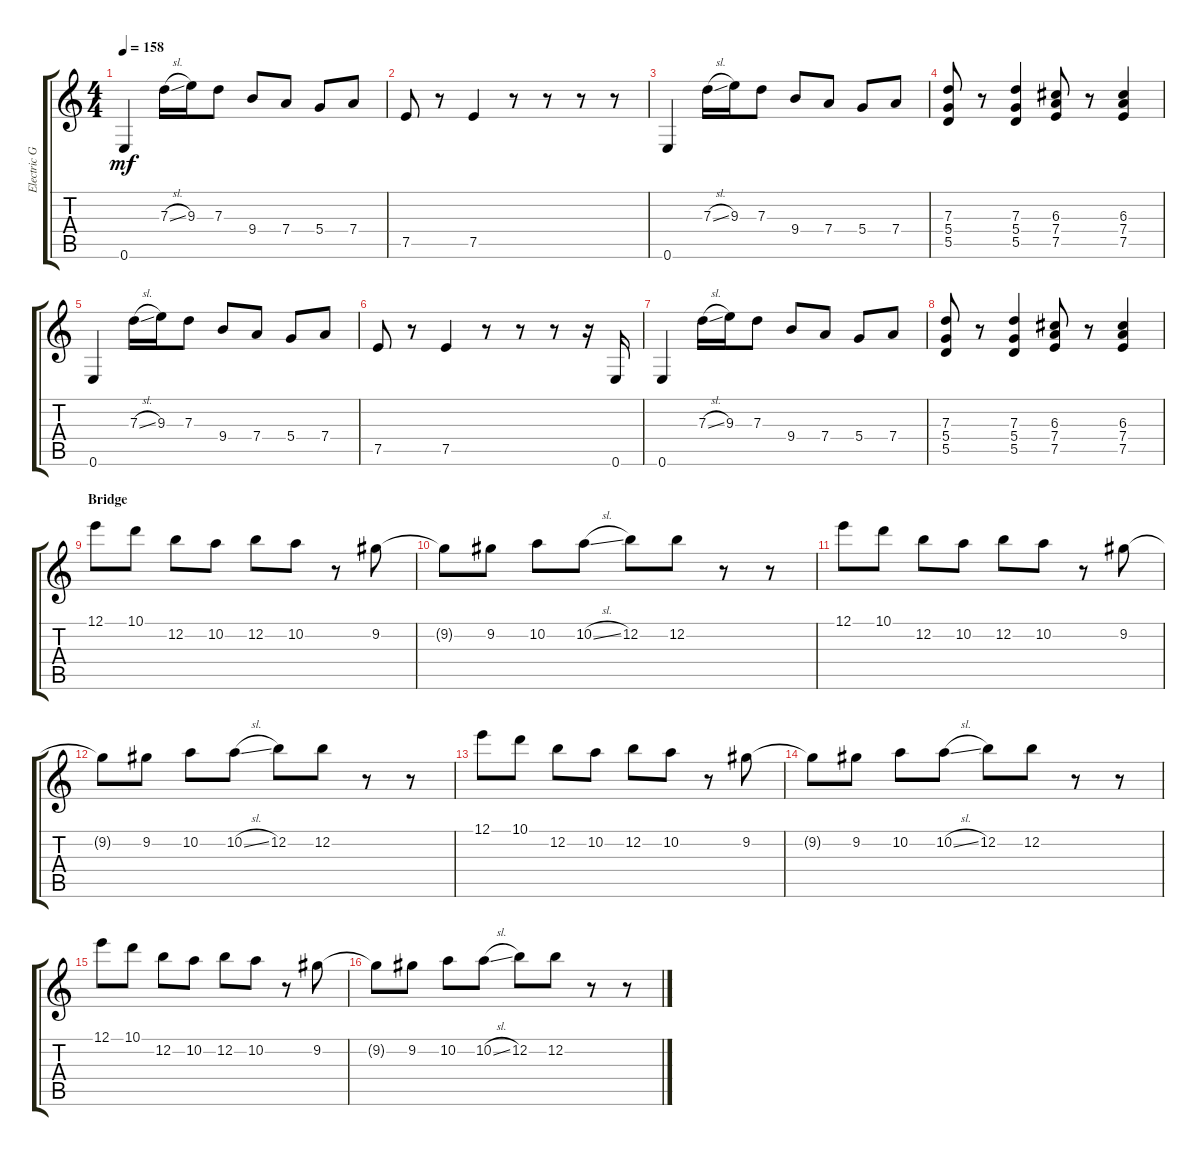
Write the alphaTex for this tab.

\track ("Electric Guitar" "Electric G") {instrument distortionguitar}
\staff {score tabs}
\tuning (E4 B3 G3 D3 A2 E2) {hide}
\ts (4 4)
\tempo 158
\clef g2
\ks c
0.6.4{dy mf} 7.3{sl}.16 9.3.16 7.3.8 9.4.8 7.4.8 5.4.8 7.4.8 |
7.5.8 r.8 7.5.4 r.8 r.8 r.8 r.8 |
0.6.4 7.3{sl}.16 9.3.16 7.3.8 9.4.8 7.4.8 5.4.8 7.4.8 |
(7.3 5.4 5.5).8 r.8 (7.3 5.4 5.5).4 (6.3 7.4 7.5).8 r.8 (6.3 7.4 7.5).4 |
0.6.4 7.3{sl}.16 9.3.16 7.3.8 9.4.8 7.4.8 5.4.8 7.4.8 |
7.5.8 r.8 7.5.4 r.8 r.8 r.8 r.16 0.6.16 |
0.6.4 7.3{sl}.16 9.3.16 7.3.8 9.4.8 7.4.8 5.4.8 7.4.8 |
(7.3 5.4 5.5).8 r.8 (7.3 5.4 5.5).4 (6.3 7.4 7.5).8 r.8 (6.3 7.4 7.5).4 |
\section ("" "Bridge")
12.1.8 10.1.8 12.2.8 10.2.8 12.2.8 10.2.8 r.8 9.2.8 |
9.2{t}.8 9.2.8 10.2.8 10.2{sl}.8 12.2.8 12.2.8 r.8 r.8 |
12.1.8 10.1.8 12.2.8 10.2.8 12.2.8 10.2.8 r.8 9.2.8 |
9.2{t}.8 9.2.8 10.2.8 10.2{sl}.8 12.2.8 12.2.8 r.8 r.8 |
12.1.8 10.1.8 12.2.8 10.2.8 12.2.8 10.2.8 r.8 9.2.8 |
9.2{t}.8 9.2.8 10.2.8 10.2{sl}.8 12.2.8 12.2.8 r.8 r.8 |
12.1.8 10.1.8 12.2.8 10.2.8 12.2.8 10.2.8 r.8 9.2.8 |
9.2{t}.8 9.2.8 10.2.8 10.2{sl}.8 12.2.8 12.2.8 r.8 r.8
